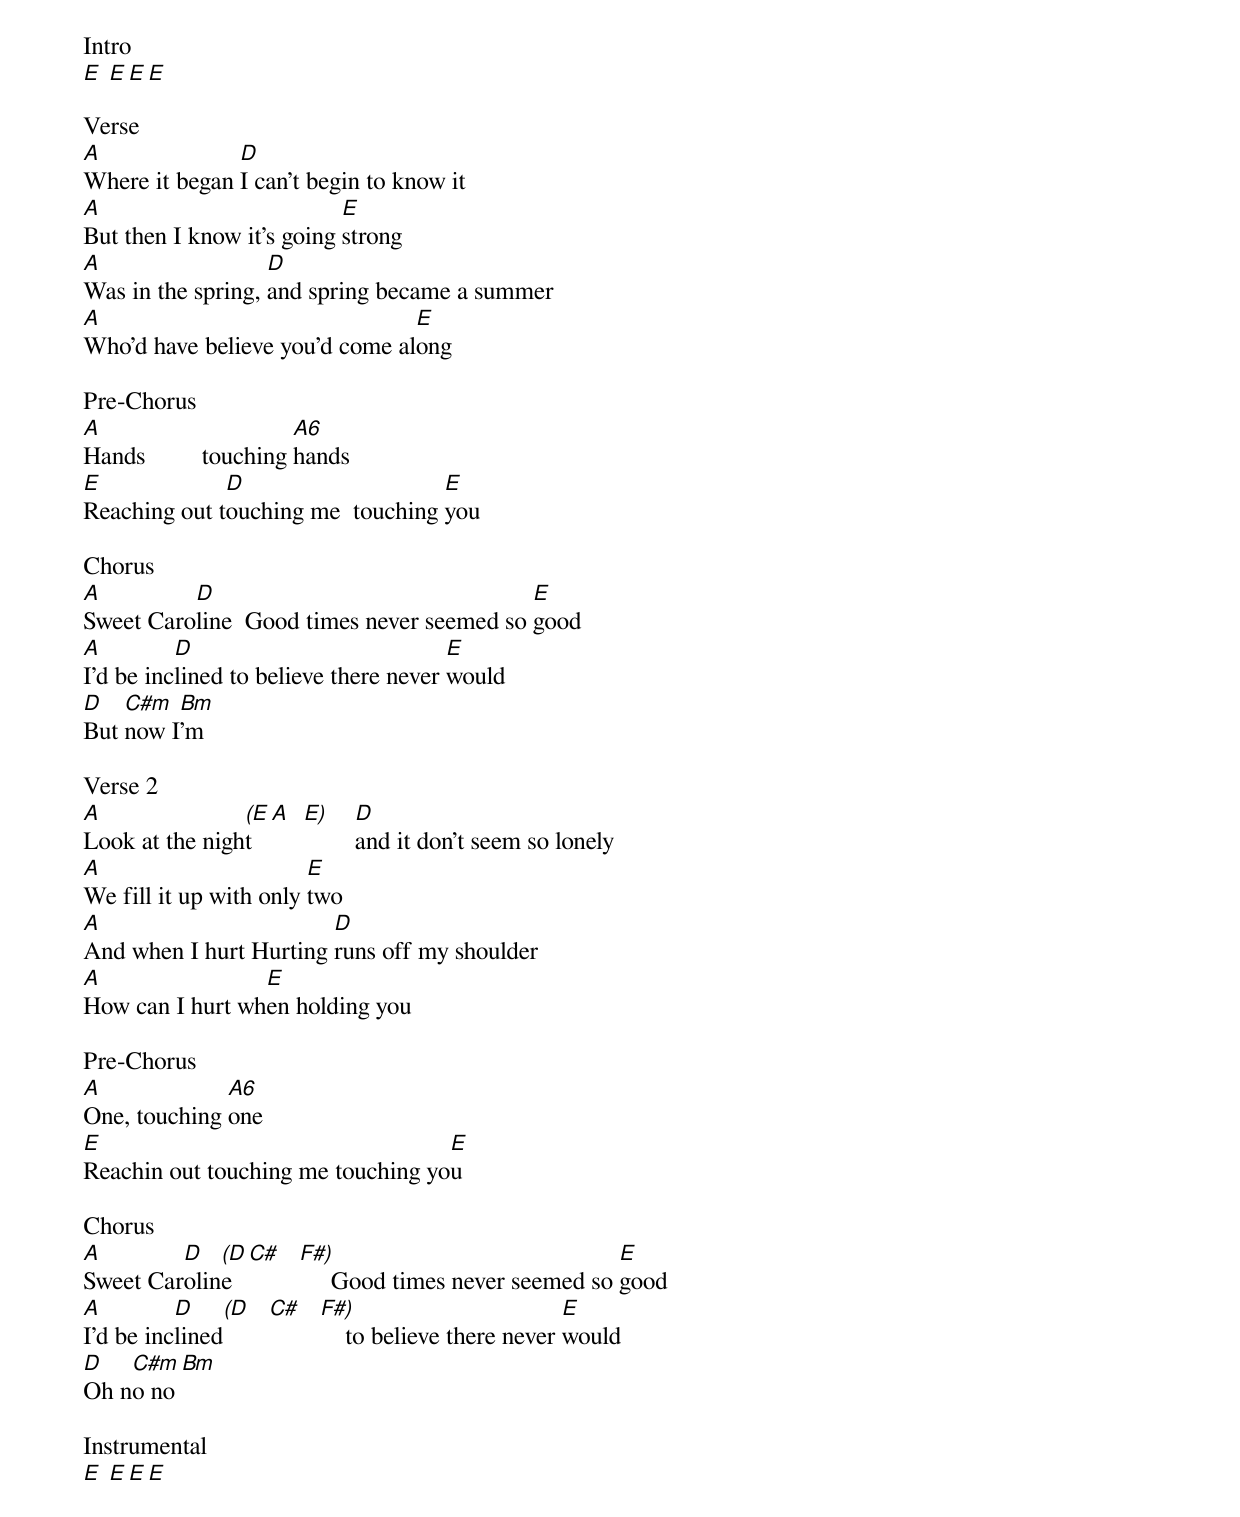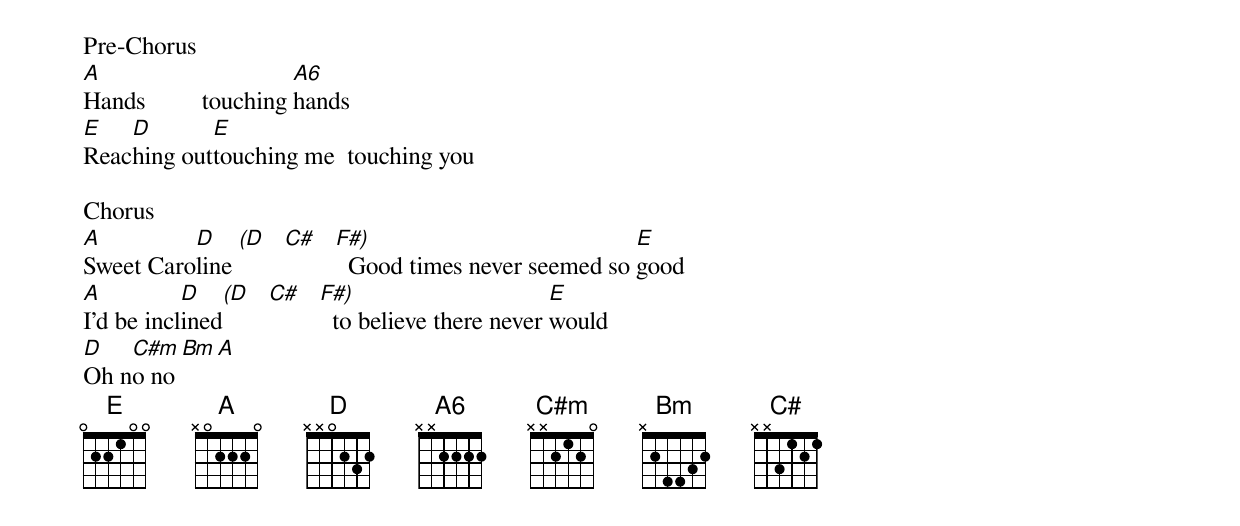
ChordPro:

Intro
[E] [E][E][E]

Verse
[A]Where it began [D]I can’t begin to know it
[A]But then I know it’s going [E]strong
[A]Was in the spring, [D]and spring became a summer
[A]Who’d have believe you’d come al[E]ong

Pre-Chorus
[A]Hands         touching [A6]hands
[E]Reaching out t[D]ouching me  touching [E]you

Chorus
[A]Sweet Caro[D]line  Good times never seemed so [E]good
[A]I'd be inc[D]lined to believe there never [E]would
[D]But [C#m]now I[Bm]’m

Verse 2
[A]Look at the nigh[(E]t  [A]  [E)]    [D]and it don’t seem so lonely
[A]We fill it up with only [E]two
[A]And when I hurt Hurting [D]runs off my shoulder
[A]How can I hurt wh[E]en holding you

Pre-Chorus
[A]One, touching [A6]one
[E]Reachin out touching me touching yo[E]u

Chorus
[A]Sweet Car[D]olin[(D]e  [C#]   [F#)]     Good times never seemed so [E]good
[A]I'd be inc[D]lined[(D]   [C#]   [F#)]    to believe there never [E]would
[D]Oh n[C#m]o no[Bm]

Instrumental
[E] [E][E][E]


Pre-Chorus
[A]Hands         touching [A6]hands
[E]Reac[D]hing out[E]touching me  touching you

Chorus
[A]Sweet Caro[D]line [(D]   [C#]   [F#)]  Good times never seemed so [E]good
[A]I'd be incl[D]ined[(D]   [C#]   [F#)]  to believe there never [E]would
[D]Oh n[C#m]o no[Bm][A]
